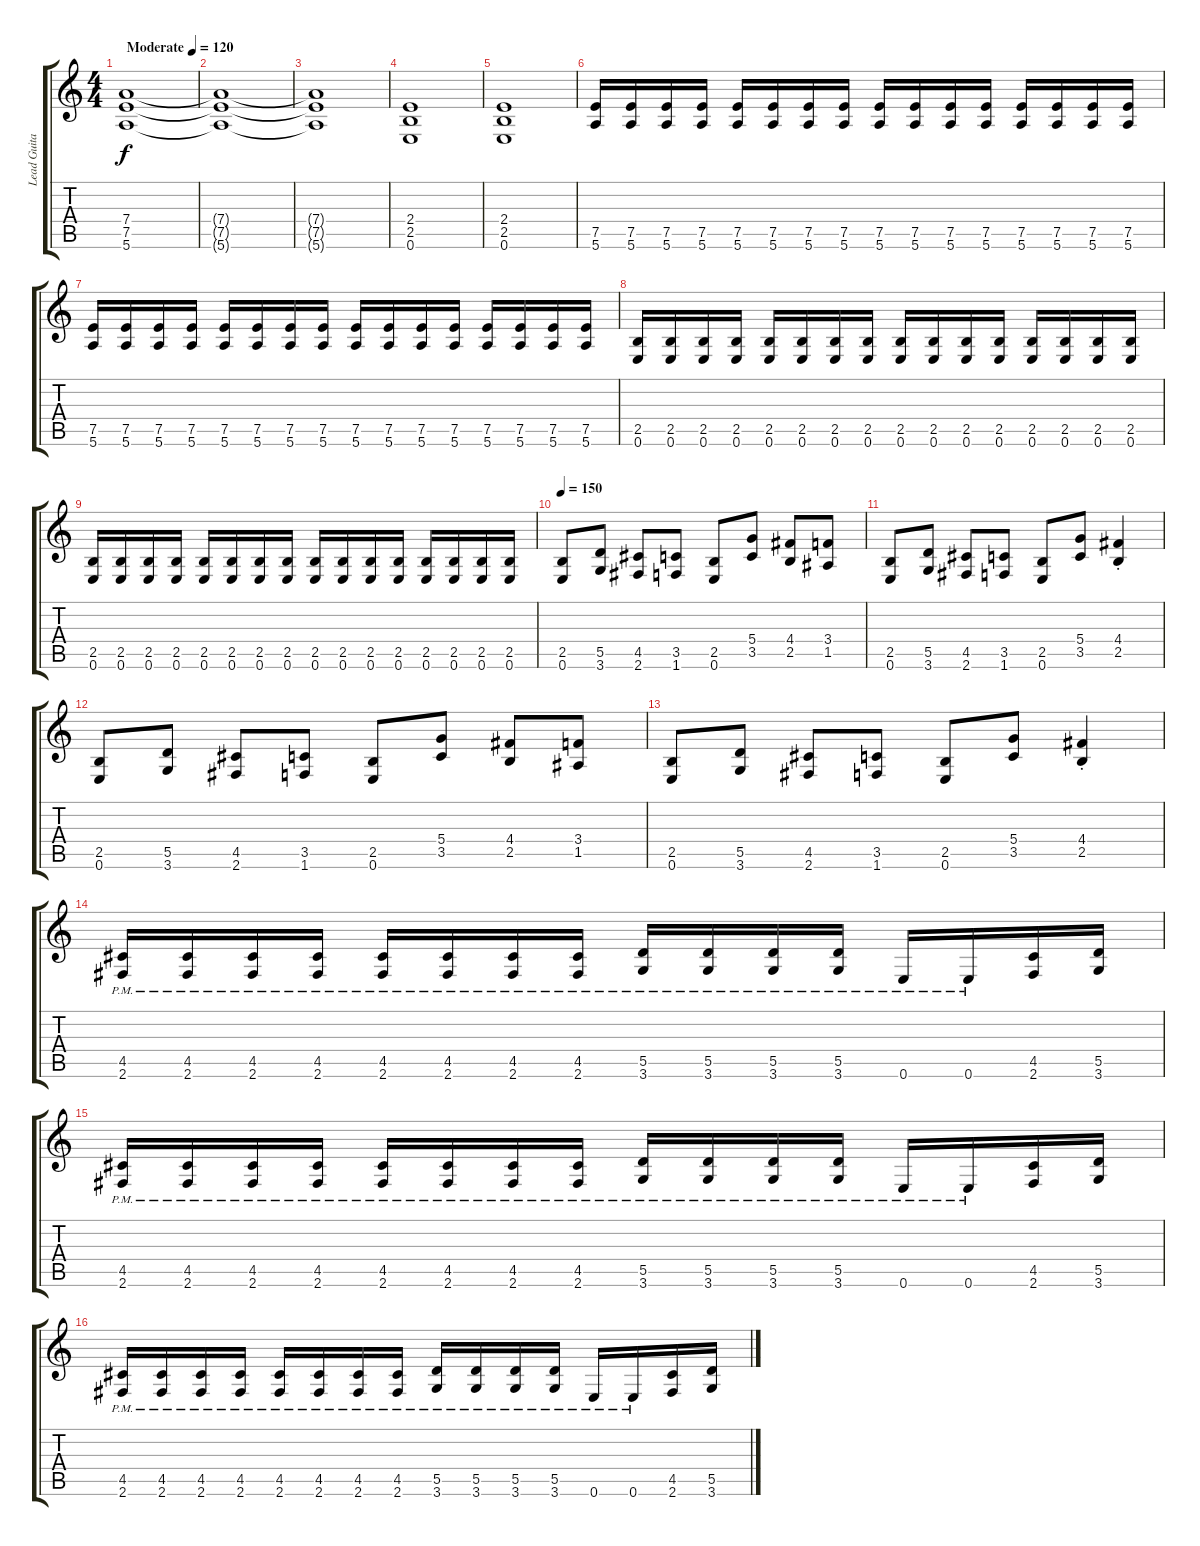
\track ("Lead Guitar" "Lead Guita") {instrument distortionguitar}
\staff {score tabs}
\tuning (E4 B3 G3 D3 A2 E2) {hide}
\ts (4 4)
\tempo (120 "Moderate")
\clef g2
\ks c
(7.4 7.5 5.6).1{dy f instrument distortionguitar} |
(7.4{t} 7.5{t} 5.6{t}).1 |
(7.4{t} 7.5{t} 5.6{t}).1 |
(2.4 2.5 0.6).1 |
(2.4 2.5 0.6).1 |
(7.5 5.6).16 (7.5 5.6).16 (7.5 5.6).16 (7.5 5.6).16 (7.5 5.6).16 (7.5 5.6).16 (7.5 5.6).16 (7.5 5.6).16 (7.5 5.6).16 (7.5 5.6).16 (7.5 5.6).16 (7.5 5.6).16 (7.5 5.6).16 (7.5 5.6).16 (7.5 5.6).16 (7.5 5.6).16 |
(7.5 5.6).16 (7.5 5.6).16 (7.5 5.6).16 (7.5 5.6).16 (7.5 5.6).16 (7.5 5.6).16 (7.5 5.6).16 (7.5 5.6).16 (7.5 5.6).16 (7.5 5.6).16 (7.5 5.6).16 (7.5 5.6).16 (7.5 5.6).16 (7.5 5.6).16 (7.5 5.6).16 (7.5 5.6).16 |
(2.5 0.6).16 (2.5 0.6).16 (2.5 0.6).16 (2.5 0.6).16 (2.5 0.6).16 (2.5 0.6).16 (2.5 0.6).16 (2.5 0.6).16 (2.5 0.6).16 (2.5 0.6).16 (2.5 0.6).16 (2.5 0.6).16 (2.5 0.6).16 (2.5 0.6).16 (2.5 0.6).16 (2.5 0.6).16 |
(2.5 0.6).16 (2.5 0.6).16 (2.5 0.6).16 (2.5 0.6).16 (2.5 0.6).16 (2.5 0.6).16 (2.5 0.6).16 (2.5 0.6).16 (2.5 0.6).16 (2.5 0.6).16 (2.5 0.6).16 (2.5 0.6).16 (2.5 0.6).16 (2.5 0.6).16 (2.5 0.6).16 (2.5 0.6).16 |
\tempo 150
(2.5 0.6).8 (5.5 3.6).8 (4.5 2.6).8 (3.5 1.6).8 (2.5 0.6).8 (5.4 3.5).8 (4.4 2.5).8 (3.4 1.5).8 |
(2.5 0.6).8 (5.5 3.6).8 (4.5 2.6).8 (3.5 1.6).8 (2.5 0.6).8 (5.4 3.5).8 (4.4{st} 2.5{st}).4 |
(2.5 0.6).8 (5.5 3.6).8 (4.5 2.6).8 (3.5 1.6).8 (2.5 0.6).8 (5.4 3.5).8 (4.4 2.5).8 (3.4 1.5).8 |
(2.5 0.6).8 (5.5 3.6).8 (4.5 2.6).8 (3.5 1.6).8 (2.5 0.6).8 (5.4 3.5).8 (4.4{st} 2.5{st}).4 |
(4.5{pm} 2.6{pm}).16 (4.5{pm} 2.6{pm}).16 (4.5{pm} 2.6{pm}).16 (4.5{pm} 2.6{pm}).16 (4.5{pm} 2.6{pm}).16 (4.5{pm} 2.6{pm}).16 (4.5{pm} 2.6{pm}).16 (4.5{pm} 2.6{pm}).16 (5.5{pm} 3.6{pm}).16 (5.5{pm} 3.6{pm}).16 (5.5{pm} 3.6{pm}).16 (5.5{pm} 3.6{pm}).16 0.6{pm}.16 0.6{pm}.16 (4.5 2.6).16 (5.5 3.6).16 |
(4.5{pm} 2.6{pm}).16 (4.5{pm} 2.6{pm}).16 (4.5{pm} 2.6{pm}).16 (4.5{pm} 2.6{pm}).16 (4.5{pm} 2.6{pm}).16 (4.5{pm} 2.6{pm}).16 (4.5{pm} 2.6{pm}).16 (4.5{pm} 2.6{pm}).16 (5.5{pm} 3.6{pm}).16 (5.5{pm} 3.6{pm}).16 (5.5{pm} 3.6{pm}).16 (5.5{pm} 3.6{pm}).16 0.6{pm}.16 0.6{pm}.16 (4.5 2.6).16 (5.5 3.6).16 |
(4.5{pm} 2.6{pm}).16 (4.5{pm} 2.6{pm}).16 (4.5{pm} 2.6{pm}).16 (4.5{pm} 2.6{pm}).16 (4.5{pm} 2.6{pm}).16 (4.5{pm} 2.6{pm}).16 (4.5{pm} 2.6{pm}).16 (4.5{pm} 2.6{pm}).16 (5.5{pm} 3.6{pm}).16 (5.5{pm} 3.6{pm}).16 (5.5{pm} 3.6{pm}).16 (5.5{pm} 3.6{pm}).16 0.6{pm}.16 0.6{pm}.16 (4.5 2.6).16 (5.5 3.6).16
